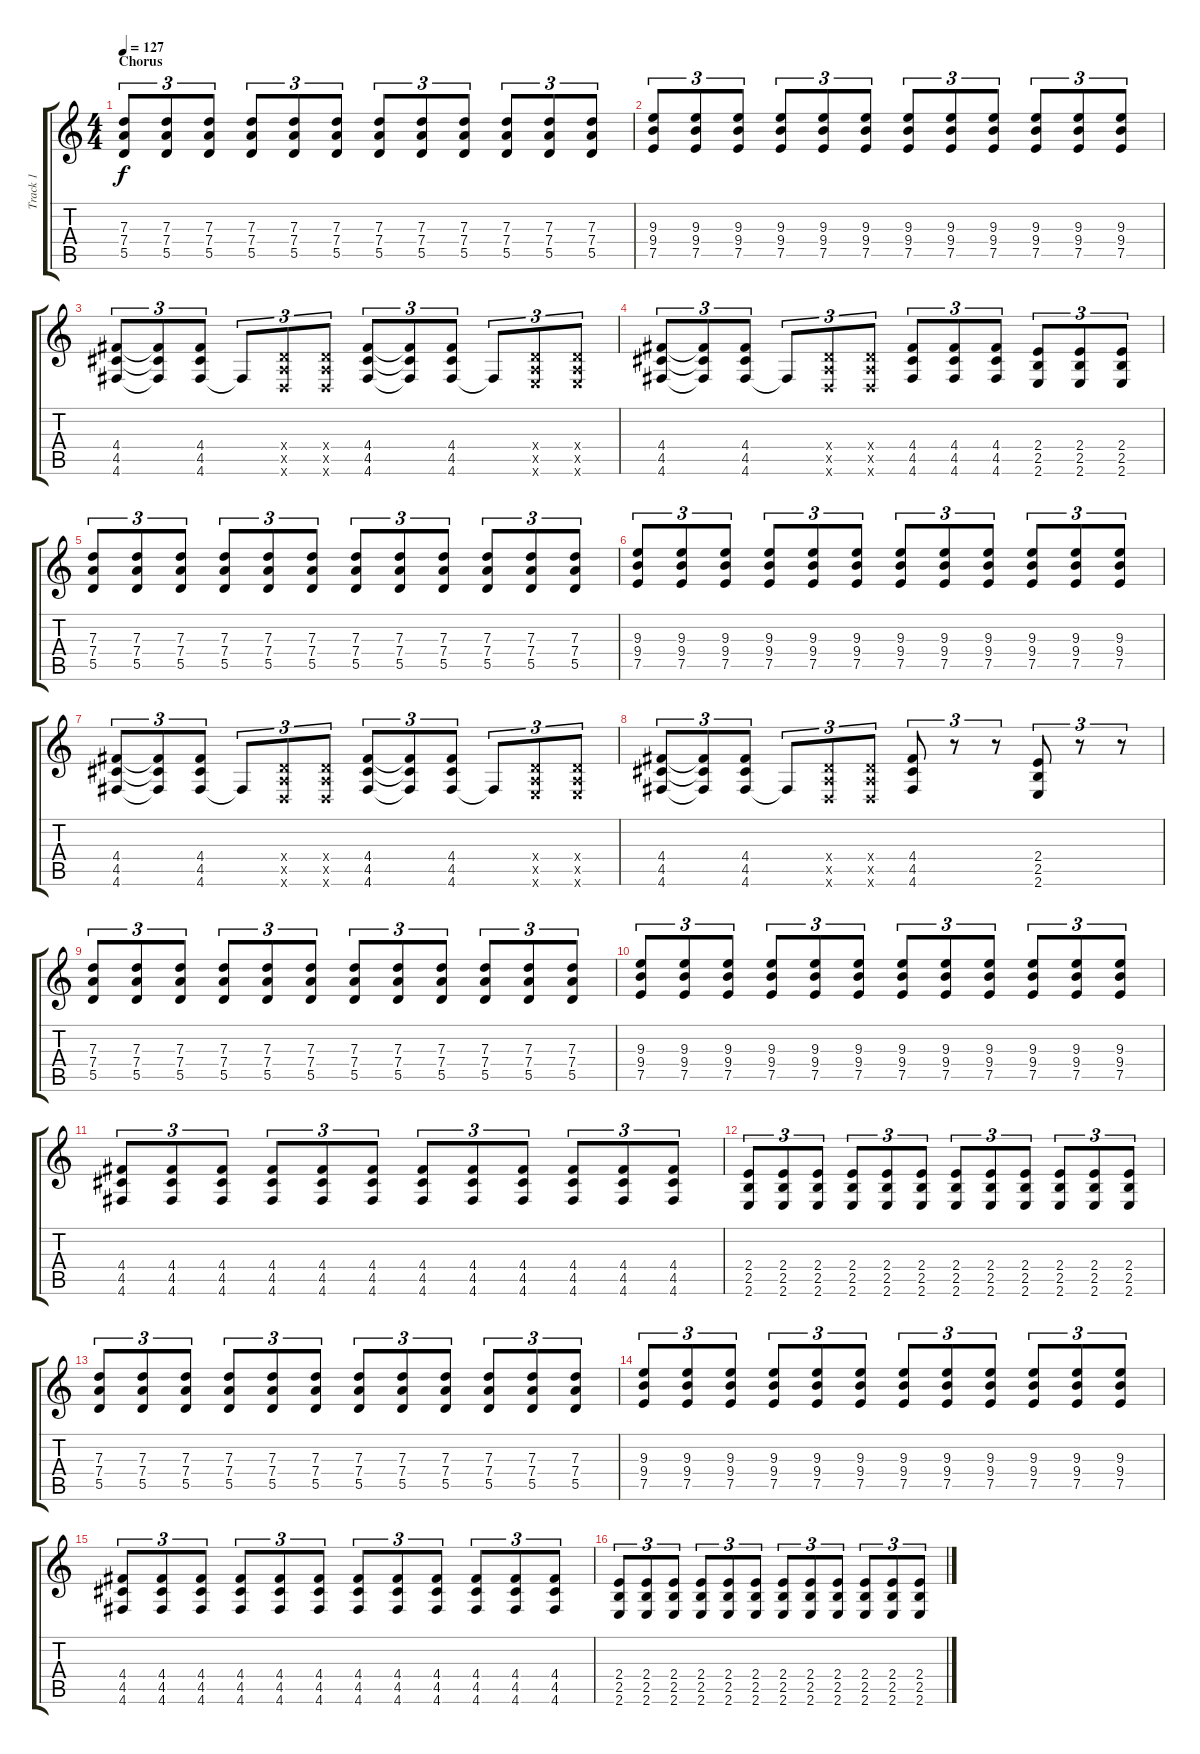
\track ("Track 1" "Track 1") {instrument electricguitarclean}
\staff {score tabs}
\tuning (E4 B3 G3 D3 A2 D2) {hide}
\ts (4 4)
\section ("" "Chorus")
\tempo 127
\clef g2
\ks c
(7.3 7.4 5.5).8{tu (3 2) dy f instrument distortionguitar} (7.3 7.4 5.5).8{tu (3 2)} (7.3 7.4 5.5).8{tu (3 2)} (7.3 7.4 5.5).8{tu (3 2)} (7.3 7.4 5.5).8{tu (3 2)} (7.3 7.4 5.5).8{tu (3 2)} (7.3 7.4 5.5).8{tu (3 2)} (7.3 7.4 5.5).8{tu (3 2)} (7.3 7.4 5.5).8{tu (3 2)} (7.3 7.4 5.5).8{tu (3 2)} (7.3 7.4 5.5).8{tu (3 2)} (7.3 7.4 5.5).8{tu (3 2)} |
(9.3 9.4 7.5).8{tu (3 2)} (9.3 9.4 7.5).8{tu (3 2)} (9.3 9.4 7.5).8{tu (3 2)} (9.3 9.4 7.5).8{tu (3 2)} (9.3 9.4 7.5).8{tu (3 2)} (9.3 9.4 7.5).8{tu (3 2)} (9.3 9.4 7.5).8{tu (3 2)} (9.3 9.4 7.5).8{tu (3 2)} (9.3 9.4 7.5).8{tu (3 2)} (9.3 9.4 7.5).8{tu (3 2)} (9.3 9.4 7.5).8{tu (3 2)} (9.3 9.4 7.5).8{tu (3 2)} |
(4.4 4.5 4.6).8{tu (3 2)} (4.4{t} 4.5{t} 4.6{t}).8{tu (3 2)} (4.4 4.5 4.6).8{tu (3 2)} 4.6{t}.8{tu (3 2)} (0.4{x} 0.5{x} 0.6{x}).8{tu (3 2)} (0.4{x} 0.5{x} 0.6{x}).8{tu (3 2)} (4.4 4.5 4.6).8{tu (3 2)} (4.4{t} 4.5{t} 4.6{t}).8{tu (3 2)} (4.4 4.5 4.6).8{tu (3 2)} 4.6{t}.8{tu (3 2)} (0.4{x} 0.5{x} 2.6{x}).8{tu (3 2)} (0.4{x} 0.5{x} 2.6{x}).8{tu (3 2)} |
(4.4 4.5 4.6).8{tu (3 2)} (4.4{t} 4.5{t} 4.6{t}).8{tu (3 2)} (4.4 4.5 4.6).8{tu (3 2)} 4.6{t}.8{tu (3 2)} (0.4{x} 0.5{x} 0.6{x}).8{tu (3 2)} (0.4{x} 0.5{x} 0.6{x}).8{tu (3 2)} (4.4 4.5 4.6).8{tu (3 2)} (4.4 4.5 4.6).8{tu (3 2)} (4.4 4.5 4.6).8{tu (3 2)} (2.4 2.5 2.6).8{tu (3 2)} (2.4 2.5 2.6).8{tu (3 2)} (2.4 2.5 2.6).8{tu (3 2)} |
(7.3 7.4 5.5).8{tu (3 2)} (7.3 7.4 5.5).8{tu (3 2)} (7.3 7.4 5.5).8{tu (3 2)} (7.3 7.4 5.5).8{tu (3 2)} (7.3 7.4 5.5).8{tu (3 2)} (7.3 7.4 5.5).8{tu (3 2)} (7.3 7.4 5.5).8{tu (3 2)} (7.3 7.4 5.5).8{tu (3 2)} (7.3 7.4 5.5).8{tu (3 2)} (7.3 7.4 5.5).8{tu (3 2)} (7.3 7.4 5.5).8{tu (3 2)} (7.3 7.4 5.5).8{tu (3 2)} |
(9.3 9.4 7.5).8{tu (3 2)} (9.3 9.4 7.5).8{tu (3 2)} (9.3 9.4 7.5).8{tu (3 2)} (9.3 9.4 7.5).8{tu (3 2)} (9.3 9.4 7.5).8{tu (3 2)} (9.3 9.4 7.5).8{tu (3 2)} (9.3 9.4 7.5).8{tu (3 2)} (9.3 9.4 7.5).8{tu (3 2)} (9.3 9.4 7.5).8{tu (3 2)} (9.3 9.4 7.5).8{tu (3 2)} (9.3 9.4 7.5).8{tu (3 2)} (9.3 9.4 7.5).8{tu (3 2)} |
(4.4 4.5 4.6).8{tu (3 2)} (4.4{t} 4.5{t} 4.6{t}).8{tu (3 2)} (4.4 4.5 4.6).8{tu (3 2)} 4.6{t}.8{tu (3 2)} (0.4{x} 0.5{x} 0.6{x}).8{tu (3 2)} (0.4{x} 0.5{x} 0.6{x}).8{tu (3 2)} (4.4 4.5 4.6).8{tu (3 2)} (4.4{t} 4.5{t} 4.6{t}).8{tu (3 2)} (4.4 4.5 4.6).8{tu (3 2)} 4.6{t}.8{tu (3 2)} (0.4{x} 0.5{x} 2.6{x}).8{tu (3 2)} (0.4{x} 0.5{x} 2.6{x}).8{tu (3 2)} |
(4.4 4.5 4.6).8{tu (3 2)} (4.4{t} 4.5{t} 4.6{t}).8{tu (3 2)} (4.4 4.5 4.6).8{tu (3 2)} 4.6{t}.8{tu (3 2)} (0.4{x} 0.5{x} 0.6{x}).8{tu (3 2)} (0.4{x} 0.5{x} 0.6{x}).8{tu (3 2)} (4.4 4.5 4.6).8{tu (3 2)} r.8{tu (3 2)} r.8{tu (3 2)} (2.4 2.5 2.6).8{tu (3 2)} r.8{tu (3 2)} r.8{tu (3 2)} |
(7.3 7.4 5.5).8{tu (3 2)} (7.3 7.4 5.5).8{tu (3 2)} (7.3 7.4 5.5).8{tu (3 2)} (7.3 7.4 5.5).8{tu (3 2)} (7.3 7.4 5.5).8{tu (3 2)} (7.3 7.4 5.5).8{tu (3 2)} (7.3 7.4 5.5).8{tu (3 2)} (7.3 7.4 5.5).8{tu (3 2)} (7.3 7.4 5.5).8{tu (3 2)} (7.3 7.4 5.5).8{tu (3 2)} (7.3 7.4 5.5).8{tu (3 2)} (7.3 7.4 5.5).8{tu (3 2)} |
(9.3 9.4 7.5).8{tu (3 2)} (9.3 9.4 7.5).8{tu (3 2)} (9.3 9.4 7.5).8{tu (3 2)} (9.3 9.4 7.5).8{tu (3 2)} (9.3 9.4 7.5).8{tu (3 2)} (9.3 9.4 7.5).8{tu (3 2)} (9.3 9.4 7.5).8{tu (3 2)} (9.3 9.4 7.5).8{tu (3 2)} (9.3 9.4 7.5).8{tu (3 2)} (9.3 9.4 7.5).8{tu (3 2)} (9.3 9.4 7.5).8{tu (3 2)} (9.3 9.4 7.5).8{tu (3 2)} |
(4.4 4.5 4.6).8{tu (3 2)} (4.4 4.5 4.6).8{tu (3 2)} (4.4 4.5 4.6).8{tu (3 2)} (4.4 4.5 4.6).8{tu (3 2)} (4.4 4.5 4.6).8{tu (3 2)} (4.4 4.5 4.6).8{tu (3 2)} (4.4 4.5 4.6).8{tu (3 2)} (4.4 4.5 4.6).8{tu (3 2)} (4.4 4.5 4.6).8{tu (3 2)} (4.4 4.5 4.6).8{tu (3 2)} (4.4 4.5 4.6).8{tu (3 2)} (4.4 4.5 4.6).8{tu (3 2)} |
(2.4 2.5 2.6).8{tu (3 2)} (2.4 2.5 2.6).8{tu (3 2)} (2.4 2.5 2.6).8{tu (3 2)} (2.4 2.5 2.6).8{tu (3 2)} (2.4 2.5 2.6).8{tu (3 2)} (2.4 2.5 2.6).8{tu (3 2)} (2.4 2.5 2.6).8{tu (3 2)} (2.4 2.5 2.6).8{tu (3 2)} (2.4 2.5 2.6).8{tu (3 2)} (2.4 2.5 2.6).8{tu (3 2)} (2.4 2.5 2.6).8{tu (3 2)} (2.4 2.5 2.6).8{tu (3 2)} |
(7.3 7.4 5.5).8{tu (3 2)} (7.3 7.4 5.5).8{tu (3 2)} (7.3 7.4 5.5).8{tu (3 2)} (7.3 7.4 5.5).8{tu (3 2)} (7.3 7.4 5.5).8{tu (3 2)} (7.3 7.4 5.5).8{tu (3 2)} (7.3 7.4 5.5).8{tu (3 2)} (7.3 7.4 5.5).8{tu (3 2)} (7.3 7.4 5.5).8{tu (3 2)} (7.3 7.4 5.5).8{tu (3 2)} (7.3 7.4 5.5).8{tu (3 2)} (7.3 7.4 5.5).8{tu (3 2)} |
(9.3 9.4 7.5).8{tu (3 2)} (9.3 9.4 7.5).8{tu (3 2)} (9.3 9.4 7.5).8{tu (3 2)} (9.3 9.4 7.5).8{tu (3 2)} (9.3 9.4 7.5).8{tu (3 2)} (9.3 9.4 7.5).8{tu (3 2)} (9.3 9.4 7.5).8{tu (3 2)} (9.3 9.4 7.5).8{tu (3 2)} (9.3 9.4 7.5).8{tu (3 2)} (9.3 9.4 7.5).8{tu (3 2)} (9.3 9.4 7.5).8{tu (3 2)} (9.3 9.4 7.5).8{tu (3 2)} |
(4.4 4.5 4.6).8{tu (3 2)} (4.4 4.5 4.6).8{tu (3 2)} (4.4 4.5 4.6).8{tu (3 2)} (4.4 4.5 4.6).8{tu (3 2)} (4.4 4.5 4.6).8{tu (3 2)} (4.4 4.5 4.6).8{tu (3 2)} (4.4 4.5 4.6).8{tu (3 2)} (4.4 4.5 4.6).8{tu (3 2)} (4.4 4.5 4.6).8{tu (3 2)} (4.4 4.5 4.6).8{tu (3 2)} (4.4 4.5 4.6).8{tu (3 2)} (4.4 4.5 4.6).8{tu (3 2)} |
(2.4 2.5 2.6).8{tu (3 2)} (2.4 2.5 2.6).8{tu (3 2)} (2.4 2.5 2.6).8{tu (3 2)} (2.4 2.5 2.6).8{tu (3 2)} (2.4 2.5 2.6).8{tu (3 2)} (2.4 2.5 2.6).8{tu (3 2)} (2.4 2.5 2.6).8{tu (3 2)} (2.4 2.5 2.6).8{tu (3 2)} (2.4 2.5 2.6).8{tu (3 2)} (2.4 2.5 2.6).8{tu (3 2)} (2.4 2.5 2.6).8{tu (3 2)} (2.4 2.5 2.6).8{tu (3 2)}
